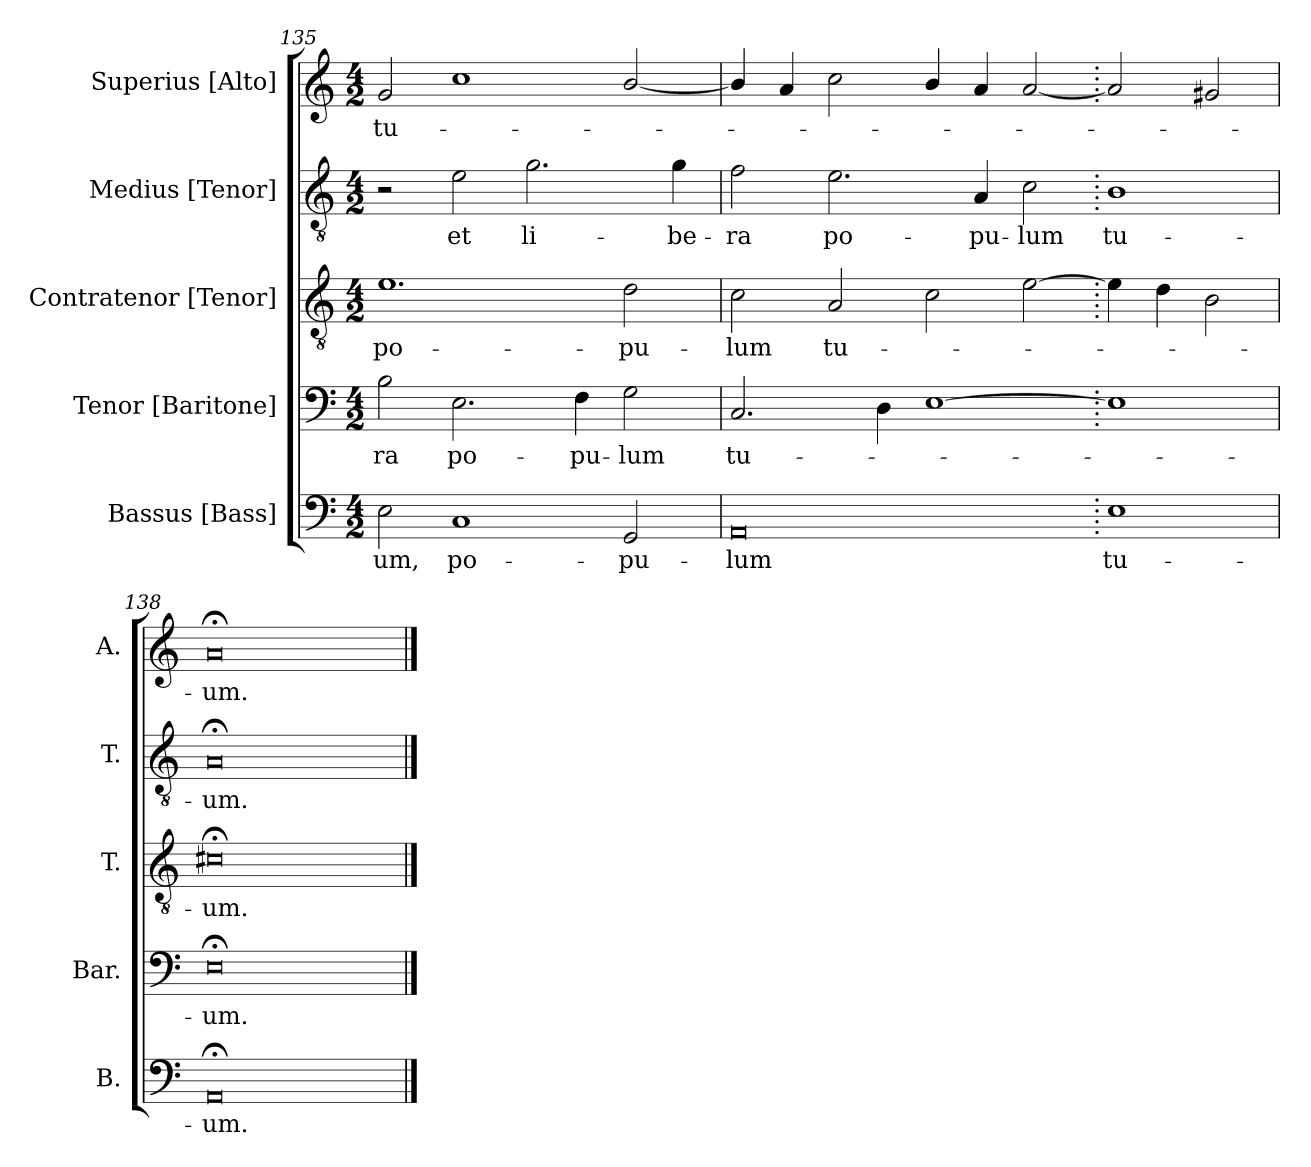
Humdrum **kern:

**kern	**text	**kern	**text	**kern	**text	**kern	**text	**kern	**text
*part5	*part5	*part4	*part4	*part3	*part3	*part2	*part2	*part1	*part1
*staff5	*staff5	*staff4	*staff4	*staff3	*staff3	*staff2	*staff2	*staff1	*staff1
*I"Bassus [Bass]	*	*I"Tenor [Baritone]	*	*I"Contratenor [Tenor]	*	*I"Medius [Tenor]	*	*I"Superius [Alto]	*
*I'B.	*	*I'Bar.	*	*I'T.	*	*I'T.	*	*I'A.	*
*clefF4	*	*clefF4	*	*clefGv2	*	*clefGv2	*	*clefG2	*
*	*	*	*	*ITrd7c12	*	*ITrd7c12	*	*	*
*k[]	*	*k[]	*	*k[]	*	*k[]	*	*k[]	*
*C:	*	*C:	*	*C:	*	*C:	*	*C:	*
*M4/2	*	*M4/2	*	*M4/2	*	*M4/2	*	*M4/2	*
=135	=135	=135	=135	=135	=135	=135	=135	=135	=135
!	!LO:LY:b:color=#000000	!	!	!	!	!	!	!	!
!	!	!	!LO:LY:b:color=#000000	!	!	!	!	!	!
!	!	!	!	!	!LO:LY:b:color=#000000	!	!	!	!
!	!	!	!	!	!	!	!	!	!LO:LY:b:color=#000000
2Ei\	-um,	2Bi\	-ra	1.Ei	po-	2r	.	2gi/	tu-
!	!LO:LY:b:color=#000000	!	!	!	!	!	!	!	!
!	!	!	!LO:LY:b:color=#000000	!	!	!	!	!	!
!	!	!	!	!	!	!	!LO:LY:b:color=#000000	!	!
1Ci	po-	2.Ei\	po-	.	.	2Ei\	et	1cci	.
!	!	!	!	!	!	!	!LO:LY:b:color=#000000	!	!
.	.	.	.	.	.	2.Gi\	li-	.	.
!	!	!	!LO:LY:b:color=#000000	!	!	!	!	!	!
.	.	4Fi\	-pu-	.	.	.	.	.	.
!	!LO:LY:b:color=#000000	!	!	!	!	!	!	!	!
!	!	!	!LO:LY:b:color=#000000	!	!	!	!	!	!
!	!	!	!	!	!LO:LY:b:color=#000000	!	!	!	!
2GGi/	-pu-	2Gi\	-lum	2Di\	-pu-	.	.	[2bi/	.
!	!	!	!	!	!	!	!LO:LY:b:color=#000000	!	!
.	.	.	.	.	.	4Gi\	-be-	.	.
=136	=136	=136	=136	=136	=136	=136	=136	=136	=136
!	!LO:LY:b:color=#000000	!	!	!	!	!	!	!	!
!	!	!	!LO:LY:b:color=#000000	!	!	!	!	!	!
!	!	!	!	!	!LO:LY:b:color=#000000	!	!	!	!
!	!	!	!	!	!	!	!LO:LY:b:color=#000000	!	!
0AAi	-lum	2.Ci/	tu-	2Ci\	-lum	2Fi\	-ra	4bi/]	.
.	.	.	.	.	.	.	.	4ai/	.
!	!	!	!	!	!LO:LY:b:color=#000000	!	!	!	!
!	!	!	!	!	!	!	!LO:LY:b:color=#000000	!	!
.	.	.	.	2AAi/	tu-	2.Ei\	po-	2cci\	.
.	.	4Di\	.	.	.	.	.	.	.
.	.	[1Ei	.	2Ci\	.	.	.	4bi/	.
!	!	!	!	!	!	!	!LO:LY:b:color=#000000	!	!
.	.	.	.	.	.	4AAi/	-pu-	4ai/	.
!	!	!	!	!	!	!	!LO:LY:b:color=#000000	!	!
.	.	.	.	[2Ei\	.	2Ci\	-lum	[2ai/	.
=137.	=137.	=137.	=137.	=137.	=137.	=137.	=137.	=137.	=137.
!	!LO:LY:b:color=#000000	!	!	!	!	!	!	!	!
!	!	!	!	!	!	!	!LO:LY:b:color=#000000	!	!
1Ei	tu-	1Ei]	.	4Ei\]	.	1BBi	tu-	2ai/]	.
.	.	.	.	4Di\	.	.	.	.	.
.	.	.	.	2BBi\	.	.	.	2g#Xi/	.
=138	=138	=138	=138	=138	=138	=138	=138	=138	=138
!	!LO:LY:b:color=#000000	!	!	!	!	!	!	!	!
!	!	!	!LO:LY:b:color=#000000	!	!	!	!	!	!
!	!	!	!	!	!LO:LY:b:color=#000000	!	!	!	!
!	!	!	!	!	!	!	!LO:LY:b:color=#000000	!	!
!	!	!	!	!	!	!	!	!	!LO:LY:b:color=#000000
0AA;i	-um.	0E;i	-um.	0C#X;i	-um.	0AA;i	-um.	0a;i	-um.
==	==	==	==	==	==	==	==	==	==
*-	*-	*-	*-	*-	*-	*-	*-	*-	*-
